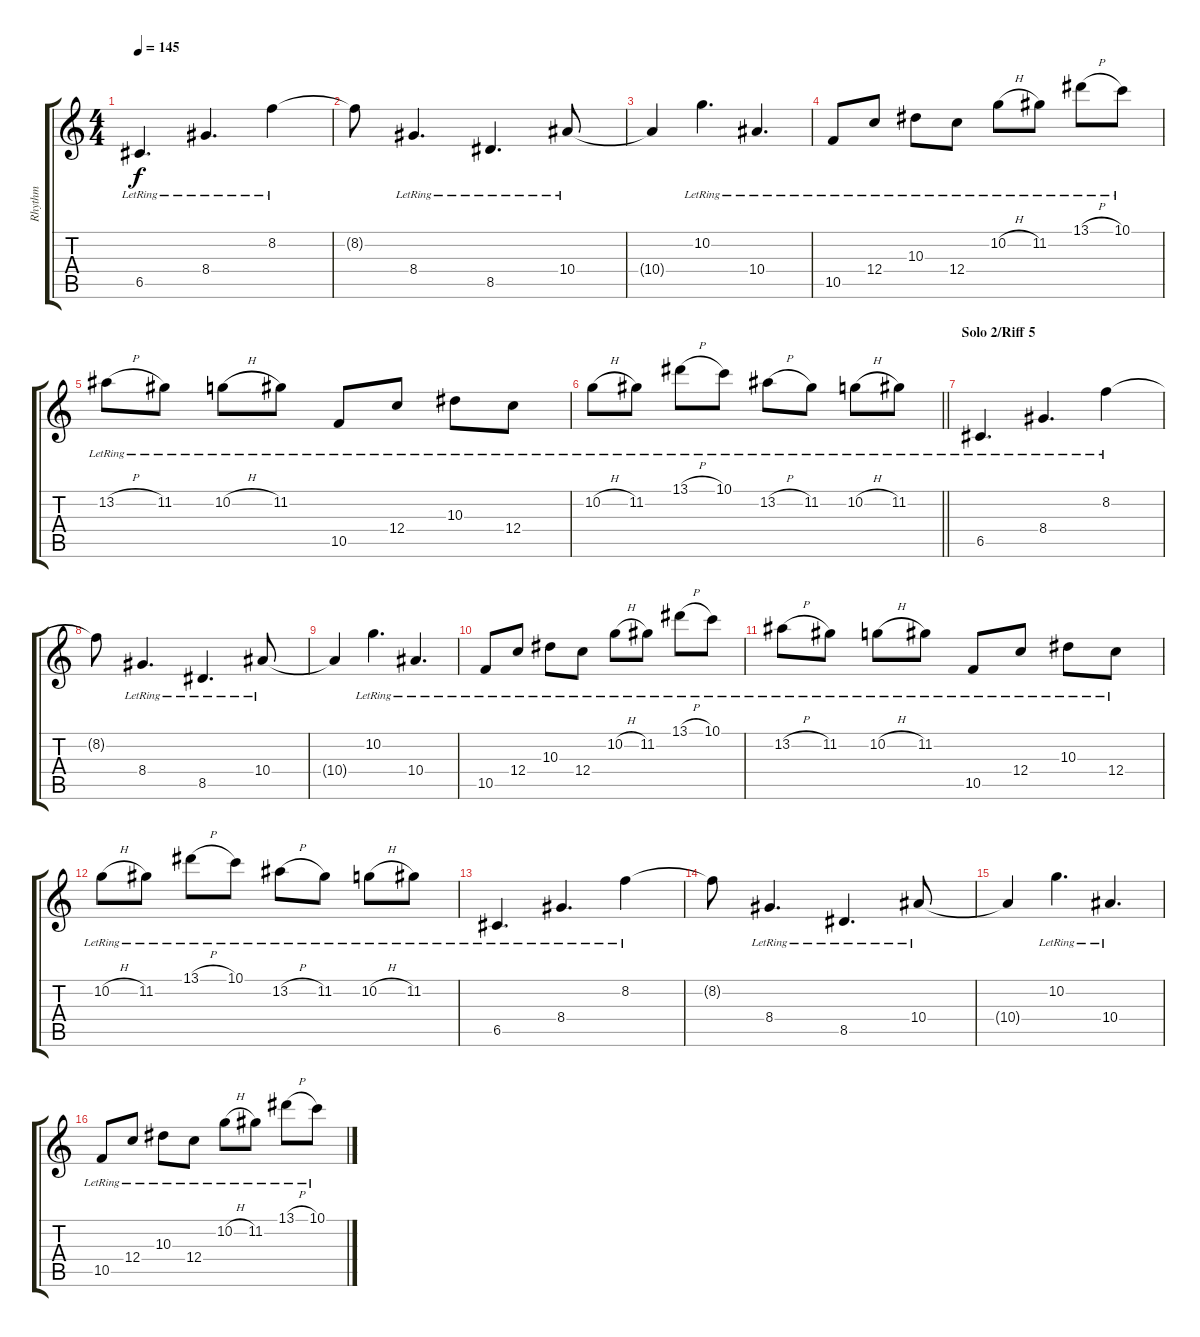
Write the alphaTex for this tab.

\track ("Rhythm" "Rhythm") {instrument electricguitarjazz}
\staff {score tabs}
\tuning (D4 A3 F3 C3 G2 C2) {hide}
\ts (4 4)
\tempo 145
\clef g2
\ks c
6.5{lr}.4{d dy f} 8.4{lr}.4{d} 8.2{lr}.4 |
8.2{t}.8 8.4{lr}.4{d} 8.5{lr}.4{d} 10.4{lr}.8 |
10.4{t}.4 10.2{lr}.4{d} 10.4{lr}.4{d} |
10.5{lr}.8 12.4{lr}.8 10.3{lr}.8 12.4{lr}.8 10.2{h lr}.8 11.2{lr}.8 13.1{h lr}.8 10.1{lr}.8 |
13.2{h lr}.8 11.2{lr}.8 10.2{h lr}.8 11.2{lr}.8 10.5{lr}.8 12.4{lr}.8 10.3{lr}.8 12.4{lr}.8 |
\barLineRight lightlight
10.2{h lr}.8 11.2{lr}.8 13.1{h lr}.8 10.1{lr}.8 13.2{h lr}.8 11.2{lr}.8 10.2{h lr}.8 11.2{lr}.8 |
\section ("" "Solo 2/Riff 5")
6.5{lr}.4{d} 8.4{lr}.4{d} 8.2{lr}.4 |
8.2{t}.8 8.4{lr}.4{d} 8.5{lr}.4{d} 10.4{lr}.8 |
10.4{t}.4 10.2{lr}.4{d} 10.4{lr}.4{d} |
10.5{lr}.8 12.4{lr}.8 10.3{lr}.8 12.4{lr}.8 10.2{h lr}.8 11.2{lr}.8 13.1{h lr}.8 10.1{lr}.8 |
13.2{h lr}.8 11.2{lr}.8 10.2{h lr}.8 11.2{lr}.8 10.5{lr}.8 12.4{lr}.8 10.3{lr}.8 12.4{lr}.8 |
10.2{h lr}.8 11.2{lr}.8 13.1{h lr}.8 10.1{lr}.8 13.2{h lr}.8 11.2{lr}.8 10.2{h lr}.8 11.2{lr}.8 |
6.5{lr}.4{d} 8.4{lr}.4{d} 8.2{lr}.4 |
8.2{t}.8 8.4{lr}.4{d} 8.5{lr}.4{d} 10.4{lr}.8 |
10.4{t}.4 10.2{lr}.4{d} 10.4{lr}.4{d} |
10.5{lr}.8 12.4{lr}.8 10.3{lr}.8 12.4{lr}.8 10.2{h lr}.8 11.2{lr}.8 13.1{h lr}.8 10.1{lr}.8
